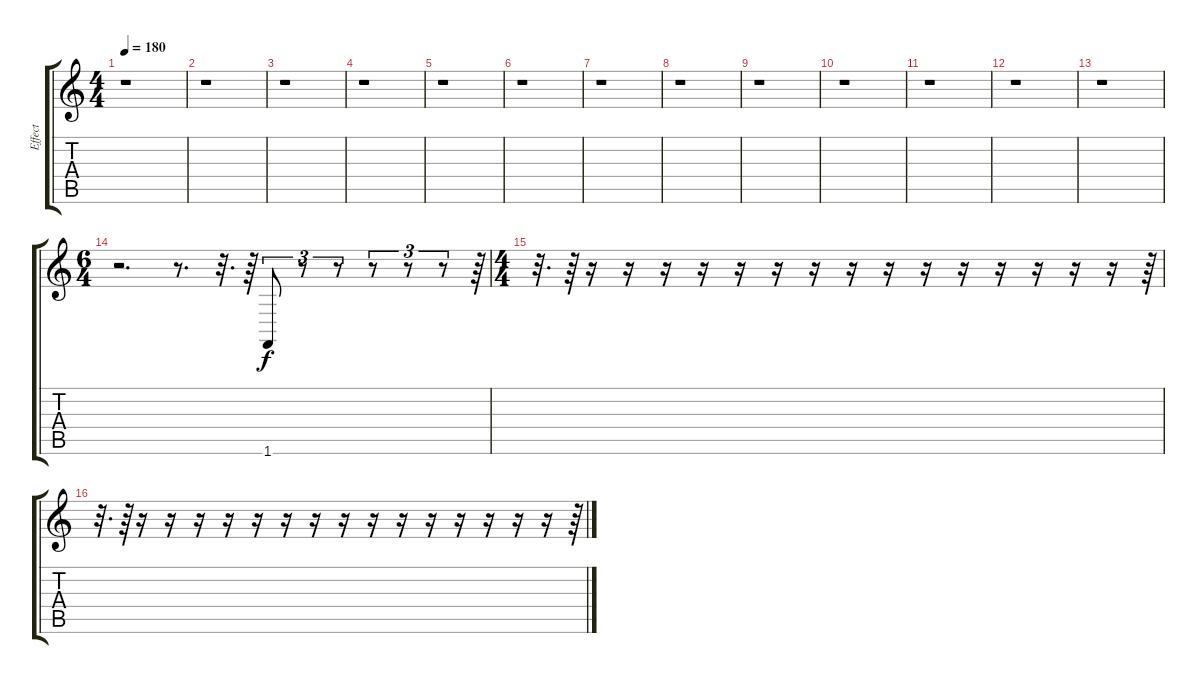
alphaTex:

\track ("Effect" "Effect") {instrument fx3crystal}
\staff {score tabs}
\tuning (E4 B3 G3 D3 A2 E2) {hide}
\ts (4 4)
\tempo 180
\clef g2
\ks c
r.1{dy f} |
r.1 |
r.1 |
r.1 |
r.1 |
r.1 |
r.1 |
r.1 |
r.1 |
r.1 |
r.1 |
r.1 |
r.1 |
\ts (6 4)
r.2{d} r.8{d} r.32{d} r.64 1.6.8{tu (3 2) volume 14 balance 8 instrument electricbasspick} r.8{tu (3 2)} r.8{tu (3 2)} r.8{tu (3 2)} r.8{tu (3 2)} r.8{tu (3 2)} r.64{tu (3 2)} |
\ts (4 4)
r.32{d} r.64 r.16 r.16 r.16 r.16 r.16 r.16 r.16 r.16 r.16 r.16 r.16 r.16 r.16 r.16 r.16 r.64{tu (3 2)} |
r.32{d} r.64 r.16 r.16 r.16 r.16 r.16 r.16 r.16 r.16 r.16 r.16 r.16 r.16 r.16 r.16 r.16 r.64{tu (3 2)}
